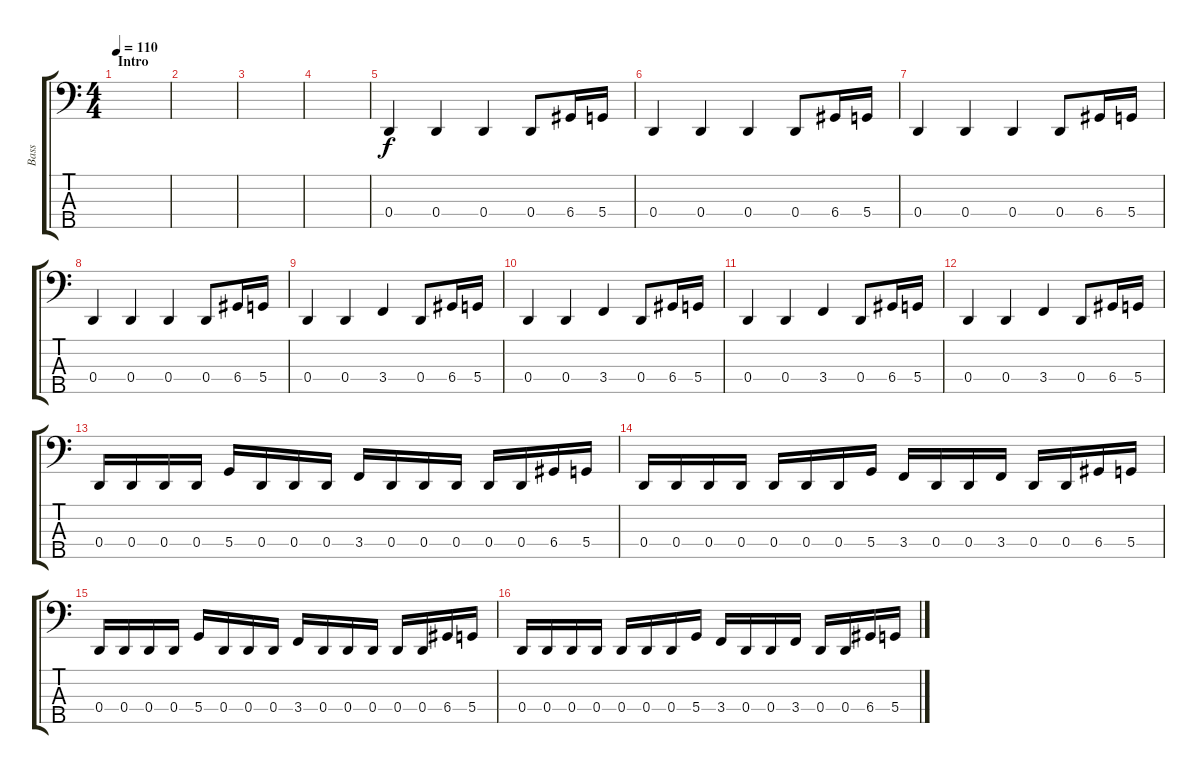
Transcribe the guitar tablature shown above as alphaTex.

\track ("Bass" "Bass") {instrument synthbass1}
\staff {score tabs}
\tuning (G2 D2 A1 D1 B0) {hide}
\ts (4 4)
\section ("" "Intro")
\tempo 110
\clef f4
\ks c
|
|
|
|
0.4.4 0.4.4 0.4.4 0.4.8 6.4.16 5.4.16 |
0.4.4 0.4.4 0.4.4 0.4.8 6.4.16 5.4.16 |
0.4.4 0.4.4 0.4.4 0.4.8 6.4.16 5.4.16 |
0.4.4 0.4.4 0.4.4 0.4.8 6.4.16 5.4.16 |
0.4.4 0.4.4 3.4.4 0.4.8 6.4.16 5.4.16 |
0.4.4 0.4.4 3.4.4 0.4.8 6.4.16 5.4.16 |
0.4.4 0.4.4 3.4.4 0.4.8 6.4.16 5.4.16 |
0.4.4 0.4.4 3.4.4 0.4.8 6.4.16 5.4.16 |
0.4.16 0.4.16 0.4.16 0.4.16 5.4.16 0.4.16 0.4.16 0.4.16 3.4.16 0.4.16 0.4.16 0.4.16 0.4.16 0.4.16 6.4.16 5.4.16 |
0.4.16 0.4.16 0.4.16 0.4.16 0.4.16 0.4.16 0.4.16 5.4.16 3.4.16 0.4.16 0.4.16 3.4.16 0.4.16 0.4.16 6.4.16 5.4.16 |
0.4.16 0.4.16 0.4.16 0.4.16 5.4.16 0.4.16 0.4.16 0.4.16 3.4.16 0.4.16 0.4.16 0.4.16 0.4.16 0.4.16 6.4.16 5.4.16 |
0.4.16 0.4.16 0.4.16 0.4.16 0.4.16 0.4.16 0.4.16 5.4.16 3.4.16 0.4.16 0.4.16 3.4.16 0.4.16 0.4.16 6.4.16 5.4.16
